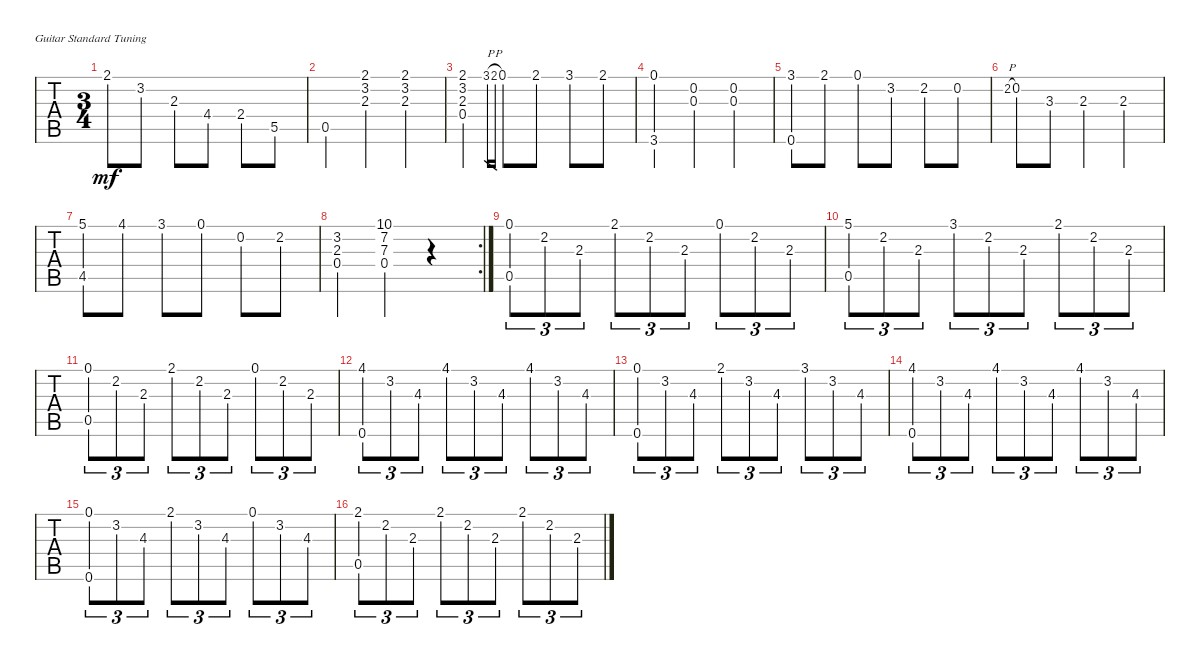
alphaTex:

\defaultSystemsLayout 4
\bracketExtendMode groupsimilarinstruments
\singleTrackTrackNamePolicy hidden
\multiTrackTrackNamePolicy hidden
\firstSystemTrackNameOrientation horizontal
\otherSystemsTrackNameOrientation horizontal
\track ("Nylon Guitar" "N-Gt") {instrument acousticguitarnylon}
\staff {tabs}
\tuning (E4 B3 G3 D3 A2 E2)
\ts (3 4)
\tempo (120 hide)
\clef g2
\ks d
2.1.8{dy mf} 3.2.8 2.3.8 4.4.8 2.4.8 5.5.8 |
0.5.4 (2.1 3.2 2.3).4 (2.3 3.2 2.1).4 |
(2.1 3.2 2.3 0.4).4 3.1{h}.16{gr} 2.1{h}.16{gr} 0.1.8 2.1.8 3.1.8 2.1.8 |
(0.1 3.6).4 (0.2 0.3).4 (0.2 0.3).4 |
(0.6 3.1).8 2.1.8 0.1.8 3.2.8 2.2.8 0.2.8 |
2.2{h}.8{gr} 0.2.8 3.3.8 2.3.4 2.3.4 |
(5.1 4.5).8 4.1.8 3.1.8 0.1.8 0.2.8 2.2.8 |
\rc 2
(3.2 2.3 0.4).4 (0.4 7.3 7.2 10.1).4 r.4 |
\ks a
(0.5 0.1).8{tu (3 2)} 2.2.8{tu (3 2)} 2.3.8{tu (3 2)} 2.1.8{tu (3 2)} 2.2.8{tu (3 2)} 2.3.8{tu (3 2)} 0.1.8{tu (3 2)} 2.2.8{tu (3 2)} 2.3.8{tu (3 2)} |
(0.5 5.1).8{tu (3 2)} 2.2.8{tu (3 2)} 2.3.8{tu (3 2)} 3.1.8{tu (3 2)} 2.2.8{tu (3 2)} 2.3.8{tu (3 2)} 2.1.8{tu (3 2)} 2.2.8{tu (3 2)} 2.3.8{tu (3 2)} |
(0.5 0.1).8{tu (3 2)} 2.2.8{tu (3 2)} 2.3.8{tu (3 2)} 2.1.8{tu (3 2)} 2.2.8{tu (3 2)} 2.3.8{tu (3 2)} 0.1.8{tu (3 2)} 2.2.8{tu (3 2)} 2.3.8{tu (3 2)} |
(4.1 0.6).8{tu (3 2)} 3.2.8{tu (3 2)} 4.3.8{tu (3 2)} 4.1.8{tu (3 2)} 3.2.8{tu (3 2)} 4.3.8{tu (3 2)} 4.1.8{tu (3 2)} 3.2.8{tu (3 2)} 4.3.8{tu (3 2)} |
(0.1 0.6).8{tu (3 2)} 3.2.8{tu (3 2)} 4.3.8{tu (3 2)} 2.1.8{tu (3 2)} 3.2.8{tu (3 2)} 4.3.8{tu (3 2)} 3.1.8{tu (3 2)} 3.2.8{tu (3 2)} 4.3.8{tu (3 2)} |
(4.1 0.6).8{tu (3 2)} 3.2.8{tu (3 2)} 4.3.8{tu (3 2)} 4.1.8{tu (3 2)} 3.2.8{tu (3 2)} 4.3.8{tu (3 2)} 4.1.8{tu (3 2)} 3.2.8{tu (3 2)} 4.3.8{tu (3 2)} |
(0.1 0.6).8{tu (3 2)} 3.2.8{tu (3 2)} 4.3.8{tu (3 2)} 2.1.8{tu (3 2)} 3.2.8{tu (3 2)} 4.3.8{tu (3 2)} 0.1.8{tu (3 2)} 3.2.8{tu (3 2)} 4.3.8{tu (3 2)} |
(0.5 2.1).8{tu (3 2)} 2.2.8{tu (3 2)} 2.3.8{tu (3 2)} 2.1.8{tu (3 2)} 2.2.8{tu (3 2)} 2.3.8{tu (3 2)} 2.1.8{tu (3 2)} 2.2.8{tu (3 2)} 2.3.8{tu (3 2)}
